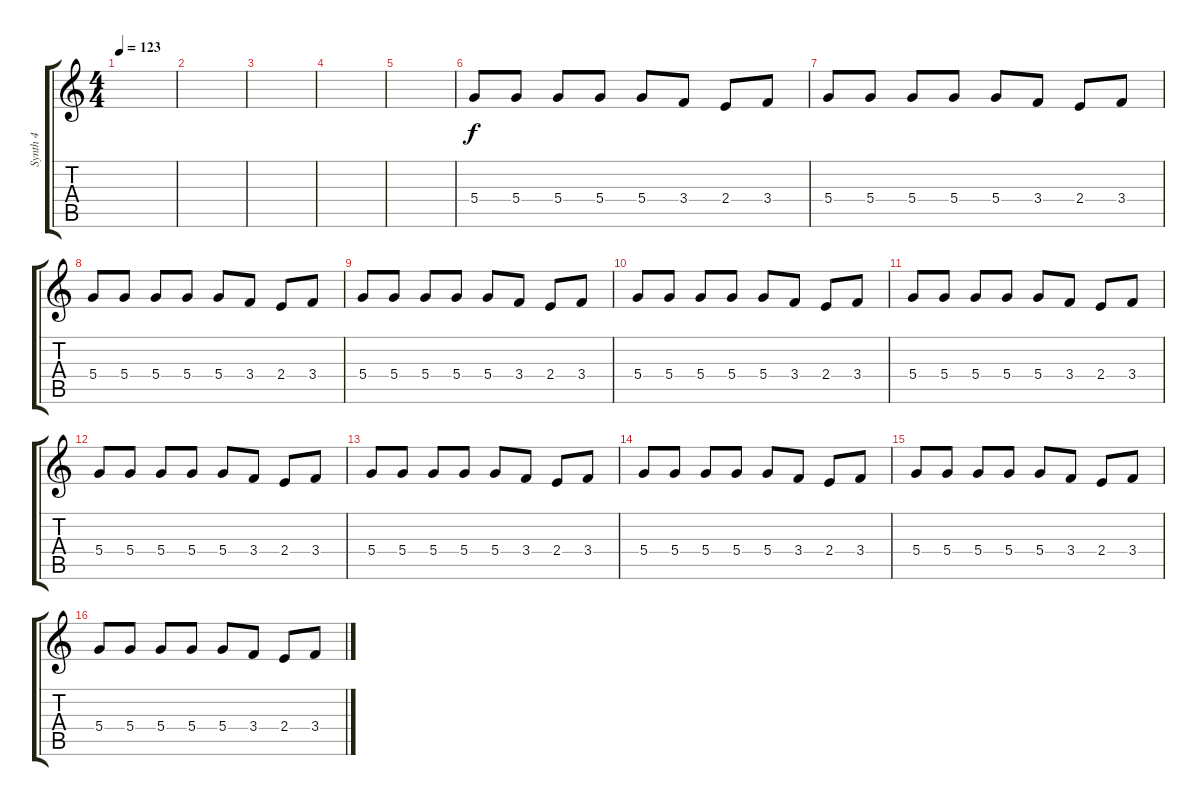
\track ("Synth 4" "Synth 4") {instrument synthbass1}
\staff {score tabs}
\tuning (E4 B3 G3 D3 A2 E2) {hide}
\ts (4 4)
\tempo 123
\clef g2
\ks c
|
|
|
|
|
5.4.8 5.4.8 5.4.8 5.4.8 5.4.8 3.4.8 2.4.8 3.4.8 |
5.4.8 5.4.8 5.4.8 5.4.8 5.4.8 3.4.8 2.4.8 3.4.8 |
5.4.8 5.4.8 5.4.8 5.4.8 5.4.8 3.4.8 2.4.8 3.4.8 |
5.4.8 5.4.8 5.4.8 5.4.8 5.4.8 3.4.8 2.4.8 3.4.8 |
5.4.8 5.4.8 5.4.8 5.4.8 5.4.8 3.4.8 2.4.8 3.4.8 |
5.4.8 5.4.8 5.4.8 5.4.8 5.4.8 3.4.8 2.4.8 3.4.8 |
5.4.8 5.4.8 5.4.8 5.4.8 5.4.8 3.4.8 2.4.8 3.4.8 |
5.4.8 5.4.8 5.4.8 5.4.8 5.4.8 3.4.8 2.4.8 3.4.8 |
5.4.8 5.4.8 5.4.8 5.4.8 5.4.8 3.4.8 2.4.8 3.4.8 |
5.4.8 5.4.8 5.4.8 5.4.8 5.4.8 3.4.8 2.4.8 3.4.8 |
5.4.8 5.4.8 5.4.8 5.4.8 5.4.8 3.4.8 2.4.8 3.4.8
